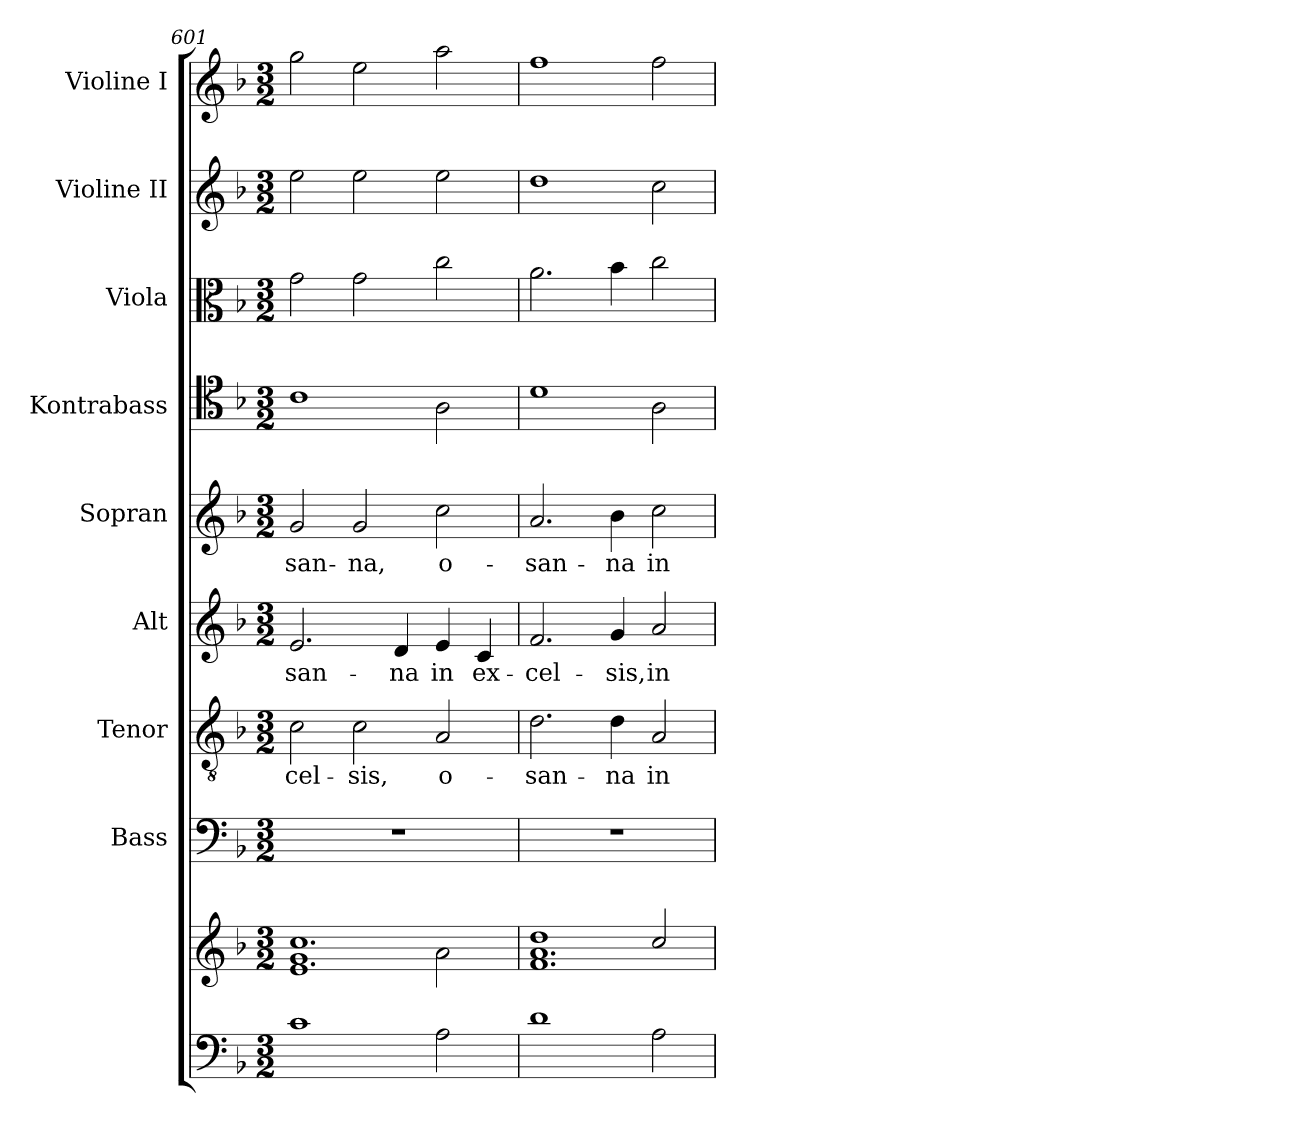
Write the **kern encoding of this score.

**kern	**kern	**kern	**kern	**text	**kern	**text	**kern	**text	**kern	**kern	**kern	**kern
*part9	*part9	*part8	*part7	*part7	*part6	*part6	*part5	*part5	*part4	*part3	*part2	*part1
*staff10	*staff9	*staff8	*staff7	*staff7	*staff6	*staff6	*staff5	*staff5	*staff4	*staff3	*staff2	*staff1
*	*	*I"Bass	*I"Tenor	*	*I"Alt	*	*I"Sopran	*	*I"Kontrabass	*I"Viola	*I"Violine II	*I"Violine I
*	*	*I'B.	*I'T.	*	*I'A.	*	*I'S.	*	*I'Kb.	*I'Vla.	*I'Vl. II	*I'Vl. I
*clefF4	*clefG2	*clefF4	*clefGv2	*	*clefG2	*	*clefG2	*	*clefC4	*clefC3	*clefG2	*clefG2
*	*	*	*	*	*	*	*	*	*ITrd7c12	*	*	*
*k[b-]	*k[b-]	*k[b-]	*k[b-]	*	*k[b-]	*	*k[b-]	*	*k[b-]	*k[b-]	*k[b-]	*k[b-]
*F:	*F:	*F:	*F:	*	*F:	*	*F:	*	*F:	*F:	*F:	*F:
*M3/2	*M3/2	*M3/2	*M3/2	*	*M3/2	*	*M3/2	*	*M3/2	*M3/2	*M3/2	*M3/2
=601	=601	=601	=601	=601	=601	=601	=601	=601	=601	=601	=601	=601
*	*^	*	*	*	*	*	*	*	*	*	*	*
!	!	!	!	!	!LO:LY:b	!	!LO:LY:b	!	!LO:LY:b	!	!	!	!
1c	1.e 1.cc	1g	1.r	2c\	-cel-	2.e/	-san-	2g/	-san-	1C	2g\	2ee\	2gg\
!	!	!	!	!	!LO:LY:b	!	!	!	!LO:LY:b	!	!	!	!
.	.	.	.	2c\	-sis,	.	.	2g/	-na,	.	2g\	2ee\	2ee\
!	!	!	!	!	!	!	!LO:LY:b	!	!	!	!	!	!
.	.	.	.	.	.	4d/	-na	.	.	.	.	.	.
!	!	!	!	!	!LO:LY:b	!	!LO:LY:b	!	!LO:LY:b	!	!	!	!
2A\	.	2a\	.	2A/	o-	4e/	in	2cc\	o-	2AA\	2cc\	2ee\	2aa\
!	!	!	!	!	!	!	!LO:LY:b	!	!	!	!	!	!
.	.	.	.	.	.	4c/	ex-	.	.	.	.	.	.
=602	=602	=602	=602	=602	=602	=602	=602	=602	=602	=602	=602	=602	=602
!	!	!	!	!	!LO:LY:b	!	!LO:LY:b	!	!LO:LY:b	!	!	!	!
1d	1dd	1.f 1.a	1.r	2.d\	-san-	2.f/	-cel-	2.a/	-san-	1D	2.a\	1dd	1ff
!	!	!	!	!	!LO:LY:b	!	!LO:LY:b	!	!LO:LY:b	!	!	!	!
.	.	.	.	4d\	-na	4g/	-sis,	4b-\	-na	.	4b-\	.	.
!	!	!	!	!	!LO:LY:b	!	!LO:LY:b	!	!LO:LY:b	!	!	!	!
2A\	2cc/	.	.	2A/	in	2a/	in	2cc\	in	2AA\	2cc\	2cc\	2ff\
*	*v	*v	*	*	*	*	*	*	*	*	*	*	*
=	=	=	=	=	=	=	=	=	=	=	=	=
*-	*-	*-	*-	*-	*-	*-	*-	*-	*-	*-	*-	*-
